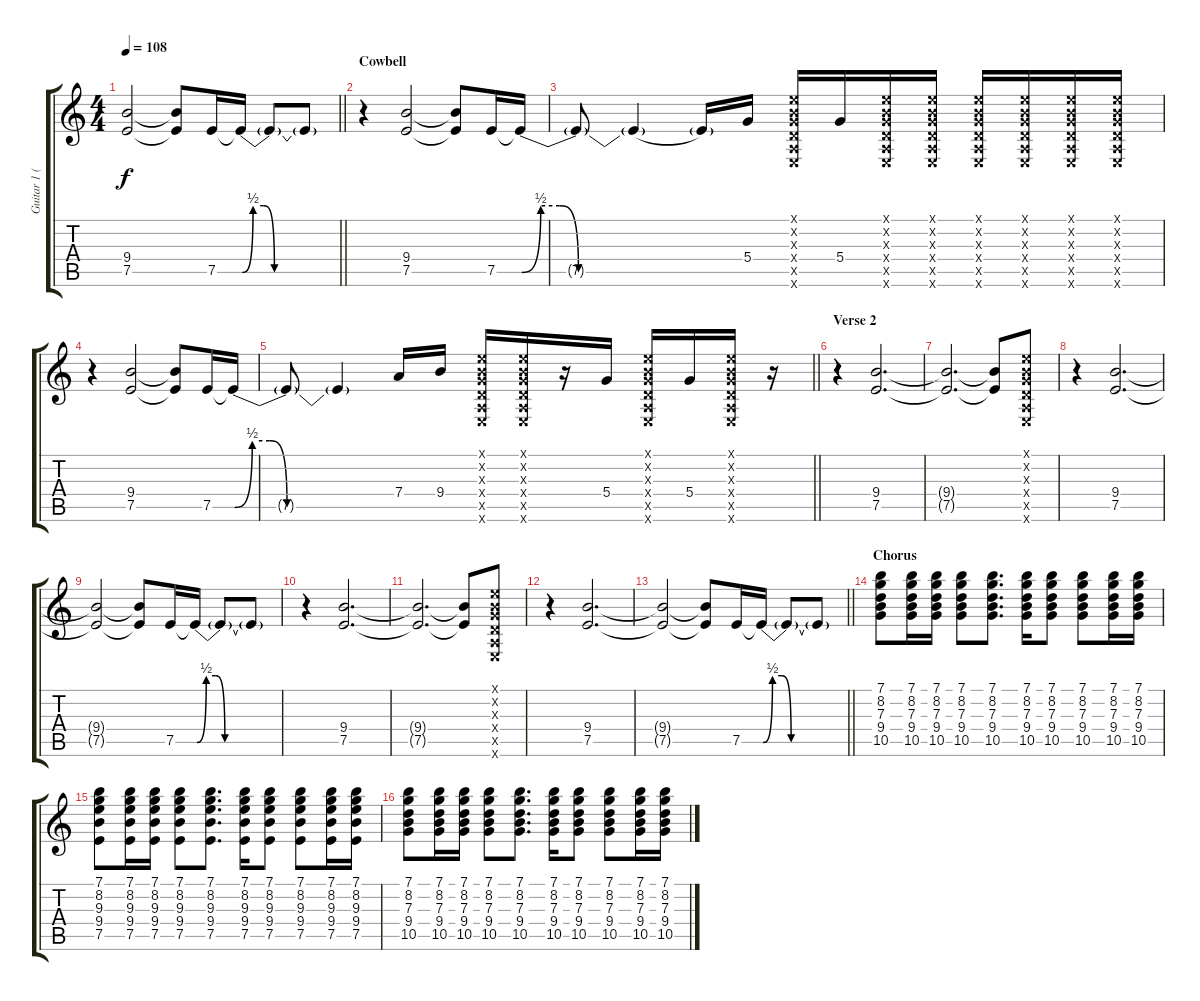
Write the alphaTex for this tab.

\track ("Guitar 1 (Josh Klinghoffer)" "Guitar 1 (") {instrument overdrivenguitar}
\staff {score tabs}
\tuning (E4 B3 G3 D3 A2 E2) {hide}
\ts (4 4)
\tempo 108
\clef g2
\barLineRight lightlight
\ks c
(9.4{t} 7.5{t}).2{dy f} (9.4{t} 7.5{t}).8 7.5.16 7.5{be (custom 0 0 10 2 20 2 30 0 60 0) t}.16 7.5{t}.8 7.5{be (hold 0 0 60 0) t}.8 |
\section ("" "Cowbell")
r.4 (9.4 7.5).2 (9.4{t} 7.5{t}).8 7.5.16 7.5{be (custom 0 0 10 2 20 2 30 0 60 0) t}.16 |
7.5{t}.8 7.5{be (hold 0 0 60 0) t}.4 7.5{t}.16 5.4.16 (0.1{x} 0.2{x} 0.3{x} 0.4{x} 0.5{x} 0.6{x}).16 5.4.16 (0.1{x} 0.2{x} 0.3{x} 0.4{x} 0.5{x} 0.6{x}).16 (0.1{x} 0.2{x} 0.3{x} 0.4{x} 0.5{x} 0.6{x}).16 (0.1{x} 0.2{x} 0.3{x} 0.4{x} 0.5{x} 0.6{x}).16 (0.1{x} 0.2{x} 0.3{x} 0.4{x} 0.5{x} 0.6{x}).16 (0.1{x} 0.2{x} 0.3{x} 0.4{x} 0.5{x} 0.6{x}).16 (0.1{x} 0.2{x} 0.3{x} 0.4{x} 0.5{x} 0.6{x}).16 |
r.4 (9.4 7.5).2 (9.4{t} 7.5{t}).8 7.5.16 7.5{be (custom 0 0 10 2 20 2 30 0 60 0) t}.16 |
\barLineRight lightlight
7.5{t}.8 7.5{be (hold 0 0 60 0) t}.4 7.4.16 9.4.16 (0.1{x} 0.2{x} 0.3{x} 0.4{x} 0.5{x} 0.6{x}).16 (0.1{x} 0.2{x} 0.3{x} 0.4{x} 0.5{x} 0.6{x}).16 r.16 5.4.16 (0.1{x} 0.2{x} 0.3{x} 0.4{x} 0.5{x} 0.6{x}).16 5.4.16 (0.1{x} 0.2{x} 0.3{x} 0.4{x} 0.5{x} 0.6{x}).16 r.16 |
\section ("" "Verse 2")
r.4 (9.4 7.5).2{d} |
(9.4{t} 7.5{t}).2{d} (9.4{t} 7.5{t}).8 (0.1{x} 0.2{x} 0.3{x} 0.4{x} 0.5{x} 0.6{x}).8 |
r.4 (9.4 7.5).2{d} |
(9.4{t} 7.5{t}).2 (9.4{t} 7.5{t}).8 7.5.16 7.5{be (custom 0 0 10 2 20 2 30 0 60 0) t}.16 7.5{t}.8 7.5{be (hold 0 0 60 0) t}.8 |
r.4 (9.4 7.5).2{d} |
(9.4{t} 7.5{t}).2{d} (9.4{t} 7.5{t}).8 (0.1{x} 0.2{x} 0.3{x} 0.4{x} 0.5{x} 0.6{x}).8 |
r.4 (9.4 7.5).2{d} |
\barLineRight lightlight
(9.4{t} 7.5{t}).2 (9.4{t} 7.5{t}).8 7.5.16 7.5{be (custom 0 0 10 2 20 2 30 0 60 0) t}.16 7.5{t}.8 7.5{be (hold 0 0 60 0) t}.8 |
\section ("" "Chorus")
(7.1 8.2 7.3 9.4 10.5).8{instrument electricguitarjazz} (7.1 8.2 7.3 9.4 10.5).16 (7.1 8.2 7.3 9.4 10.5).16 (7.1 8.2 7.3 9.4 10.5).8 (7.1 8.2 7.3 9.4 10.5).8{d} (7.1 8.2 7.3 9.4 10.5).16 (7.1 8.2 7.3 9.4 10.5).8 (7.1 8.2 7.3 9.4 10.5).8 (7.1 8.2 7.3 9.4 10.5).16 (7.1 8.2 7.3 9.4 10.5).16 |
(7.1 8.2 9.3 9.4 7.5).8 (7.1 8.2 9.3 9.4 7.5).16 (7.1 8.2 9.3 9.4 7.5).16 (7.1 8.2 9.3 9.4 7.5).8 (7.1 8.2 9.3 9.4 7.5).8{d} (7.1 8.2 9.3 9.4 7.5).16 (7.1 8.2 9.3 9.4 7.5).8 (7.1 8.2 9.3 9.4 7.5).8 (7.1 8.2 9.3 9.4 7.5).16 (7.1 8.2 9.3 9.4 7.5).16 |
(7.1 8.2 7.3 9.4 10.5).8 (7.1 8.2 7.3 9.4 10.5).16 (7.1 8.2 7.3 9.4 10.5).16 (7.1 8.2 7.3 9.4 10.5).8 (7.1 8.2 7.3 9.4 10.5).8{d} (7.1 8.2 7.3 9.4 10.5).16 (7.1 8.2 7.3 9.4 10.5).8 (7.1 8.2 7.3 9.4 10.5).8 (7.1 8.2 7.3 9.4 10.5).16 (7.1 8.2 7.3 9.4 10.5).16
